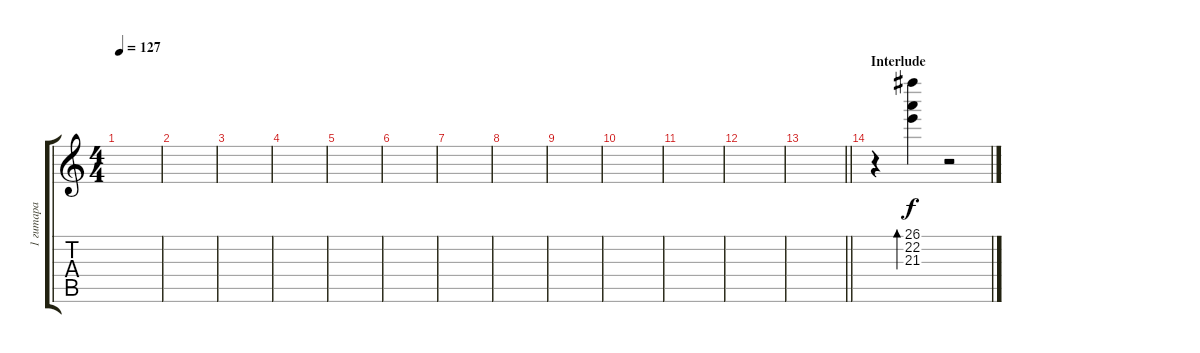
\track ("1 гитара" "1 гитара") {instrument acousticguitarsteel}
\staff {score tabs}
\tuning (E4 B3 G3 D3 A2 E2) {hide}
\ts (4 4)
\tempo 127
\clef g2
\ks c
|
|
|
|
|
|
|
|
|
|
|
|
\barLineRight lightlight
|
\section ("" "Interlude")
r.4 (26.1 22.2 21.3).4{bd 480} r.2
